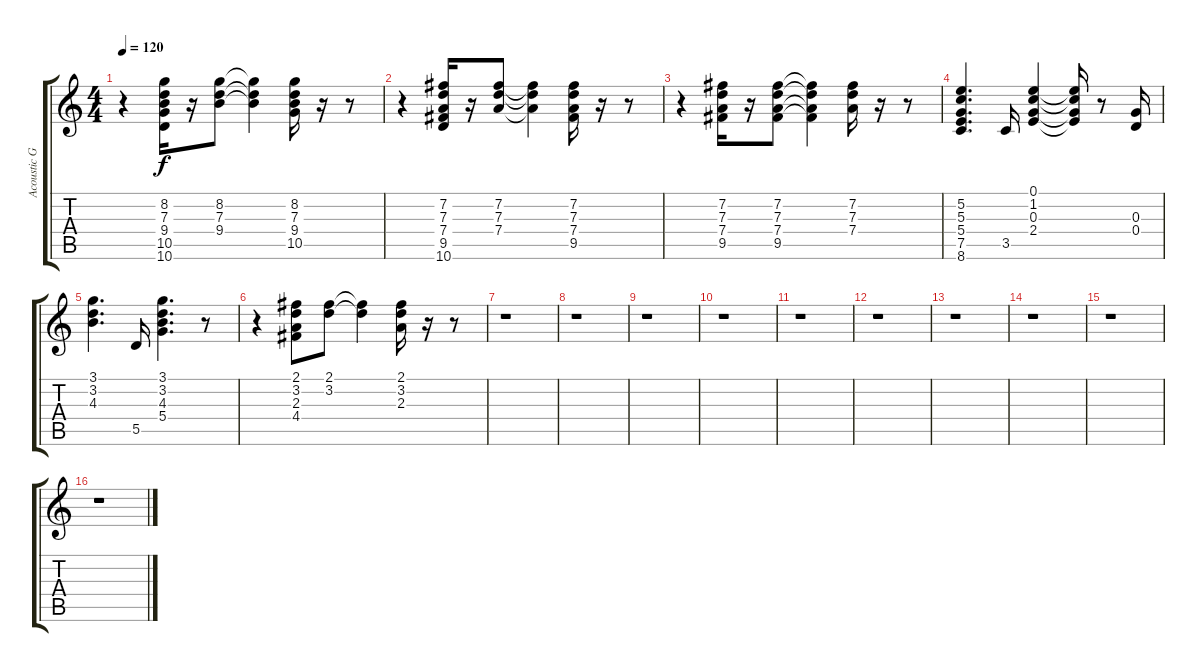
\track ("Acoustic Guitar (Steel)" "Acoustic G") {instrument acousticguitarsteel}
\staff {score tabs}
\tuning (E4 B3 G3 D3 A2 E2) {hide}
\ts (4 4)
\tempo 120
\clef g2
\ks c
r.4{dy f} (8.2 7.3 9.4 10.5 10.6).16 r.16 (8.2 7.3 9.4).8 (8.2{t} 7.3{t} 9.4{t}).4 (8.2 7.3 9.4 10.5).16 r.16 r.8 |
r.4 (7.2 7.3 7.4 9.5 10.6).16 r.16 (7.2 7.3 7.4).8 (7.2{t} 7.3{t} 7.4{t}).4 (7.2 7.3 7.4 9.5).16 r.16 r.8 |
r.4 (7.2 7.3 7.4 9.5).16 r.16 (7.2 7.3 7.4 9.5).8 (7.2{t} 7.3{t} 7.4{t} 9.5{t}).4 (7.2 7.3 7.4).16 r.16 r.8 |
(5.2 5.3 5.4 7.5 8.6).4{d} 3.5.16 (0.1 1.2 0.3 2.4).4 (0.1{t} 1.2{t} 0.3{t} 2.4{t}).16 r.8 (0.3 0.4).16 |
(3.1 3.2 4.3).4{d} 5.5.16 (3.1 3.2 4.3 5.4).4{d} r.8 |
r.4 (2.1 3.2 2.3 4.4).8 (2.1 3.2).8 (2.1{t} 3.2{t}).4 (2.1 3.2 2.3).16 r.16 r.8 |
r.1 |
r.1 |
r.1 |
r.1 |
r.1 |
r.1 |
r.1 |
r.1 |
r.1 |
r.1
